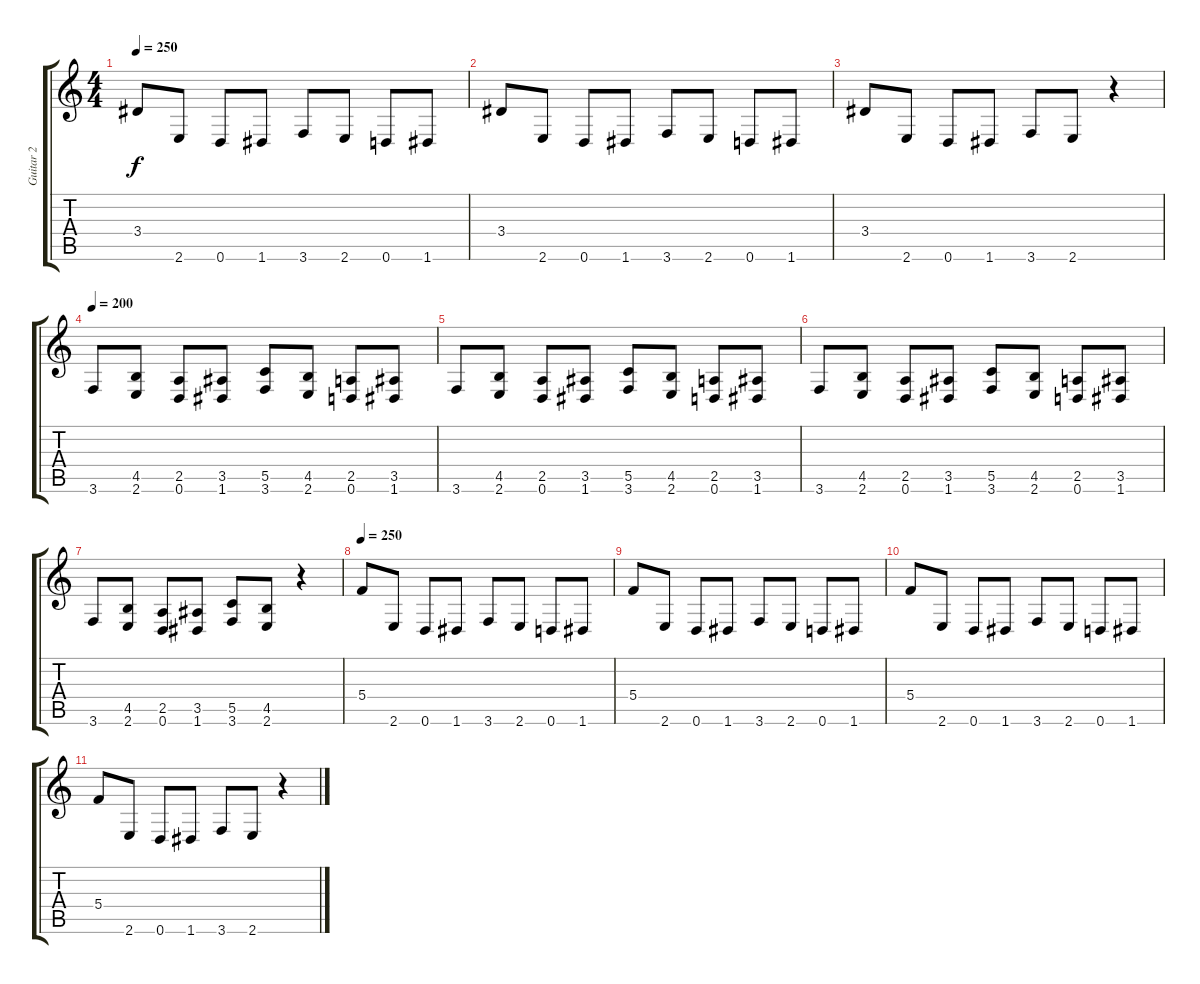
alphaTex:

\track ("Guitar 2" "Guitar 2") {instrument distortionguitar}
\staff {score tabs}
\tuning (D4 A3 F3 C3 G2 D2) {hide}
\ts (4 4)
\tempo 250
\clef g2
\ks c
3.4.8{dy f} 2.6.8 0.6.8 1.6.8 3.6.8 2.6.8 0.6.8 1.6.8 |
3.4.8 2.6.8 0.6.8 1.6.8 3.6.8 2.6.8 0.6.8 1.6.8 |
3.4.8 2.6.8 0.6.8 1.6.8 3.6.8 2.6.8 r.4 |
\tempo 200
3.6.8 (4.5 2.6).8 (2.5 0.6).8 (3.5 1.6).8 (5.5 3.6).8 (4.5 2.6).8 (2.5 0.6).8 (3.5 1.6).8 |
3.6.8 (4.5 2.6).8 (2.5 0.6).8 (3.5 1.6).8 (5.5 3.6).8 (4.5 2.6).8 (2.5 0.6).8 (3.5 1.6).8 |
3.6.8 (4.5 2.6).8 (2.5 0.6).8 (3.5 1.6).8 (5.5 3.6).8 (4.5 2.6).8 (2.5 0.6).8 (3.5 1.6).8 |
3.6.8 (4.5 2.6).8 (2.5 0.6).8 (3.5 1.6).8 (5.5 3.6).8 (4.5 2.6).8 r.4 |
\tempo 250
5.4.8 2.6.8 0.6.8 1.6.8 3.6.8 2.6.8 0.6.8 1.6.8 |
5.4.8 2.6.8 0.6.8 1.6.8 3.6.8 2.6.8 0.6.8 1.6.8 |
5.4.8 2.6.8 0.6.8 1.6.8 3.6.8 2.6.8 0.6.8 1.6.8 |
5.4.8 2.6.8 0.6.8 1.6.8 3.6.8 2.6.8 r.4
